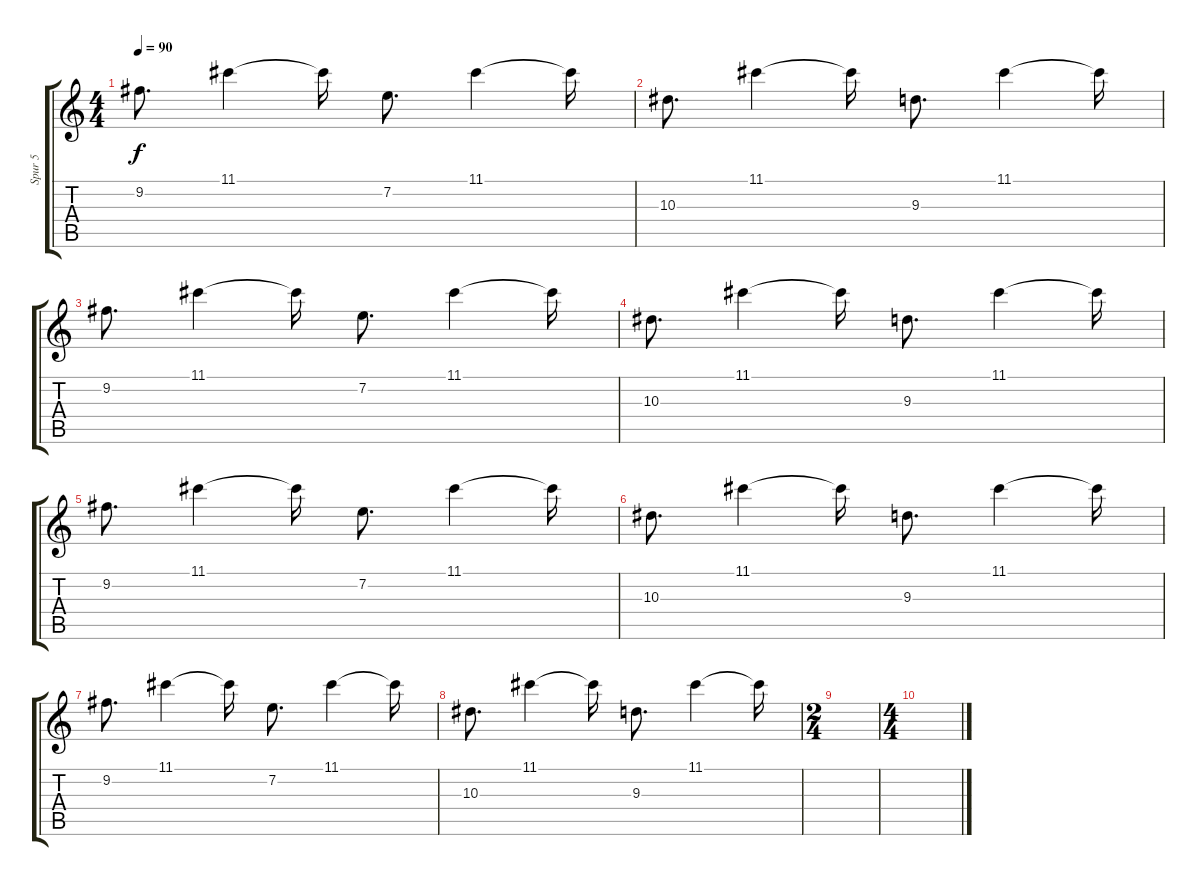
\track ("Spur 5" "Spur 5") {instrument distortionguitar}
\staff {score tabs}
\tuning (D4 A3 F3 C3 G2 C2) {hide}
\ts (4 4)
\tempo 90
\clef g2
\ks c
9.2.8{d dy f} 11.1.4 11.1{t}.16 7.2.8{d} 11.1.4 11.1{t}.16 |
10.3.8{d} 11.1.4 11.1{t}.16 9.3.8{d} 11.1.4 11.1{t}.16 |
9.2.8{d} 11.1.4 11.1{t}.16 7.2.8{d} 11.1.4 11.1{t}.16 |
10.3.8{d} 11.1.4 11.1{t}.16 9.3.8{d} 11.1.4 11.1{t}.16 |
9.2.8{d} 11.1.4 11.1{t}.16 7.2.8{d} 11.1.4 11.1{t}.16 |
10.3.8{d} 11.1.4 11.1{t}.16 9.3.8{d} 11.1.4 11.1{t}.16 |
9.2.8{d} 11.1.4 11.1{t}.16 7.2.8{d} 11.1.4 11.1{t}.16 |
10.3.8{d} 11.1.4 11.1{t}.16 9.3.8{d} 11.1.4 11.1{t}.16 |
\ts (2 4)
|
\ts (4 4)
